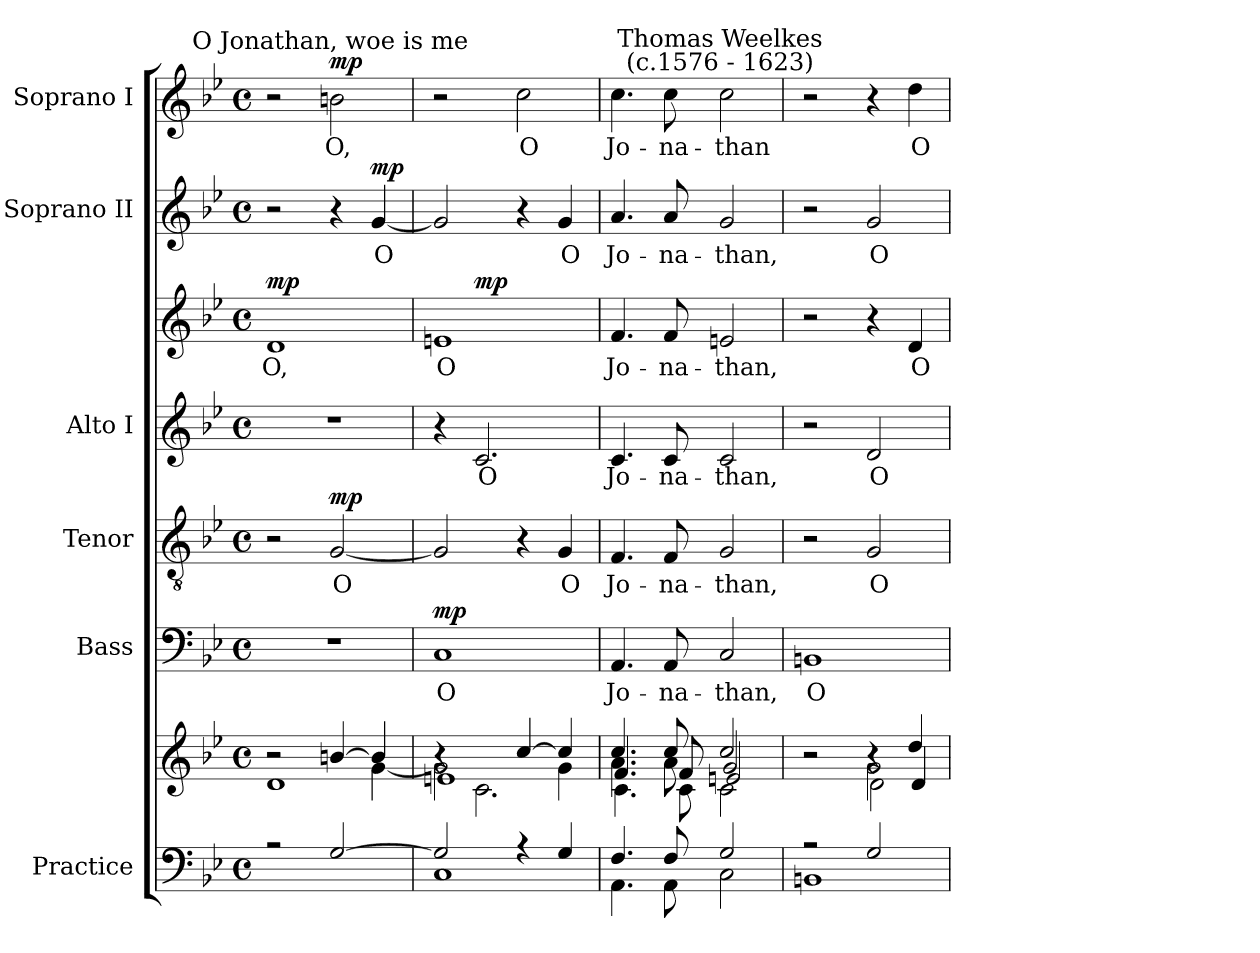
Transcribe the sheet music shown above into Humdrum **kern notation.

**kern	**kern	**kern	**text	**dynam	**kern	**text	**dynam	**kern	**text	**kern	**text	**dynam	**kern	**text	**dynam	**kern	**text	**dynam
*part6	*part6	*part5	*part5	*part5	*part4	*part4	*part4	*part3	*part3	*part3	*part3	*part3	*part2	*part2	*part2	*part1	*part1	*part1
*staff8	*staff7	*staff6	*staff6	*staff6	*staff5	*staff5	*staff5	*staff4	*staff4	*staff3	*staff3	*staff3/4	*staff2	*staff2	*staff2	*staff1	*staff1	*staff1
*I"Practice	*	*I"Bass	*	*	*I"Tenor	*	*	*I"Alto I	*	*	*	*	*I"Soprano II	*	*	*I"Soprano I	*	*
*	*	*I'B	*	*	*I'T	*	*	*I'A	*	*	*	*	*	*	*	*	*	*
*clefF4	*clefG2	*clefF4	*	*	*clefGv2	*	*	*clefG2	*	*clefG2	*	*	*clefG2	*	*	*clefG2	*	*
*k[b-e-]	*k[b-e-]	*k[b-e-]	*	*	*k[b-e-]	*	*	*k[b-e-]	*	*k[b-e-]	*	*	*k[b-e-]	*	*	*k[b-e-]	*	*
*B-:	*B-:	*B-:	*	*	*B-:	*	*	*B-:	*	*B-:	*	*	*B-:	*	*	*B-:	*	*
*M4/4	*M4/4	*M4/4	*	*	*M4/4	*	*	*M4/4	*	*M4/4	*	*	*M4/4	*	*	*M4/4	*	*
*met(c)	*met(c)	*met(c)	*	*	*met(c)	*	*	*met(c)	*	*met(c)	*	*	*met(c)	*	*	*met(c)	*	*
=1	=1	=1	=1	=1	=1	=1	=1	=1	=1	=1	=1	=1	=1	=1	=1	=1	=1	=1
*^	*^	*	*	*	*	*	*	*	*	*	*	*	*	*	*	*	*	*
*	*	*	*^	*	*	*	*	*	*	*	*	*	*	*	*	*	*	*	*	*
*	*	*	*	*^	*	*	*	*	*	*	*	*	*	*	*	*	*	*	*	*	*
!	!	!	!	!	!	!	!	!	!	!	!	!	!	!	!LO:LY:b	!LO:DY:b	!	!	!	!	!	!
2r	1ryy	2r	2r	1d	1ryy	1r	.	.	2r	.	.	1r	.	1d	O,	mp	2r	.	.	2r	.	.
!	!	!	!	!	!	!	!	!	!	!	!	!	!	!	!	!	!	!	!	!LO:TX:a:cj:t=O Jonathan, woe is me	!	!
!	!	!	!	!	!	!	!	!	!	!LO:LY:b	!LO:DY:b	!	!	!	!	!	!	!	!	!	!LO:LY:b	!LO:DY:b
[2G	.	[4bn/	4ryy	.	.	.	.	.	[2G	O	mp	.	.	.	.	.	4r	.	.	2bn	O,	mp
!	!	!	!	!	!	!	!	!	!	!	!	!	!	!	!	!	!	!LO:LY:b	!LO:DY:b	!	!	!
.	.	4b/]	[4g	.	.	.	.	.	.	.	.	.	.	.	.	.	[4g	O	mp	.	.	.
=2	=2	=2	=2	=2	=2	=2	=2	=2	=2	=2	=2	=2	=2	=2	=2	=2	=2	=2	=2	=2	=2	=2
!	!	!	!	!	!	!	!LO:LY:b	!LO:DY:b	!	!	!	!	!	!	!LO:LY:b	!	!	!	!	!	!	!
2G/]	1C	2ryy	2g]	1en	4r	1C	O	mp	2G]	.	.	4r	.	1en	O	.	2g]	.	.	2r	.	.
!	!	!	!	!	!	!	!	!	!	!	!	!	!LO:LY:b	!	!	!LO:DY:b=2	!	!	!	!	!	!
.	.	.	.	.	2.c\	.	.	.	.	.	.	2.c	O	.	.	mp	.	.	.	.	.	.
!	!	!	!	!	!	!	!	!	!	!	!	!	!	!	!	!	!	!	!	!	!LO:LY:b	!
4r	.	[4cc/	4ryy	.	.	.	.	.	4r	.	.	.	.	.	.	.	4r	.	.	2cc	O	.
!	!	!	!	!	!	!	!	!	!	!LO:LY:b	!	!	!	!	!	!	!	!LO:LY:b	!	!	!	!
4G/	.	4cc/]	4g	.	.	.	.	.	4G	O	.	.	.	.	.	.	4g	O	.	.	.	.
=3	=3	=3	=3	=3	=3	=3	=3	=3	=3	=3	=3	=3	=3	=3	=3	=3	=3	=3	=3	=3	=3	=3
!	!	!	!	!	!	!	!LO:LY:b	!	!	!LO:LY:b	!	!	!LO:LY:b	!	!LO:LY:b	!	!	!LO:LY:b	!	!	!LO:LY:b	!
4.F/	4.AA	4.cc/	4.a	4.f	4.c	4.AA	Jo-	.	4.F	Jo-	.	4.c	Jo-	4.f	Jo-	.	4.a	Jo-	.	4.cc	Jo-	.
!	!	!	!	!	!	!	!LO:LY:b	!	!	!LO:LY:b	!	!	!LO:LY:b	!	!LO:LY:b	!	!	!LO:LY:b	!	!	!LO:LY:b	!
8F/	8AA	8cc/	8a	8f	8c	8AA	-na-	.	8F	-na-	.	8c	-na-	8f	-na-	.	8a	-na-	.	8cc	-na-	.
!	!	!	!	!	!	!	!	!	!	!	!	!	!	!	!	!	!	!	!	!LO:TX:a:cj:t=Thomas Weelkes\n(c.1576 - 1623)	!	!
!	!	!	!	!	!	!	!LO:LY:b	!	!	!LO:LY:b	!	!	!LO:LY:b	!	!LO:LY:b	!	!	!LO:LY:b	!	!	!LO:LY:b	!
2G	2C\	2cc/	2g/	2en	2c	2C	-than,	.	2G	-than,	.	2c	-than,	2en	-than,	.	2g	-than,	.	2cc	-than	.
=4	=4	=4	=4	=4	=4	=4	=4	=4	=4	=4	=4	=4	=4	=4	=4	=4	=4	=4	=4	=4	=4	=4
!	!	!	!	!	!	!	!LO:LY:b	!	!	!	!	!	!	!	!	!	!	!	!	!	!	!
2r	1BBn	2r	2r	2r	2r	1BBn	O	.	2r	.	.	2r	.	2r	.	.	2r	.	.	2r	.	.
!	!	!	!	!	!	!	!	!	!	!LO:LY:b	!	!	!LO:LY:b	!	!	!	!	!LO:LY:b	!	!	!	!
2G/	.	4r	2g\	4ryy	2d\	.	.	.	2G	O	.	2d	O	4r	.	.	2g	O	.	4r	.	.
!	!	!	!	!	!	!	!	!	!	!	!	!	!	!	!LO:LY:b	!	!	!	!	!	!LO:LY:b	!
.	.	4dd/	.	4d	.	.	.	.	.	.	.	.	.	4d	O	.	.	.	.	4dd	O	.
*v	*v	*	*	*	*	*	*	*	*	*	*	*	*	*	*	*	*	*	*	*	*	*
*	*v	*v	*v	*v	*	*	*	*	*	*	*	*	*	*	*	*	*	*	*	*	*
=	=	=	=	=	=	=	=	=	=	=	=	=	=	=	=	=	=	=
*-	*-	*-	*-	*-	*-	*-	*-	*-	*-	*-	*-	*-	*-	*-	*-	*-	*-	*-
